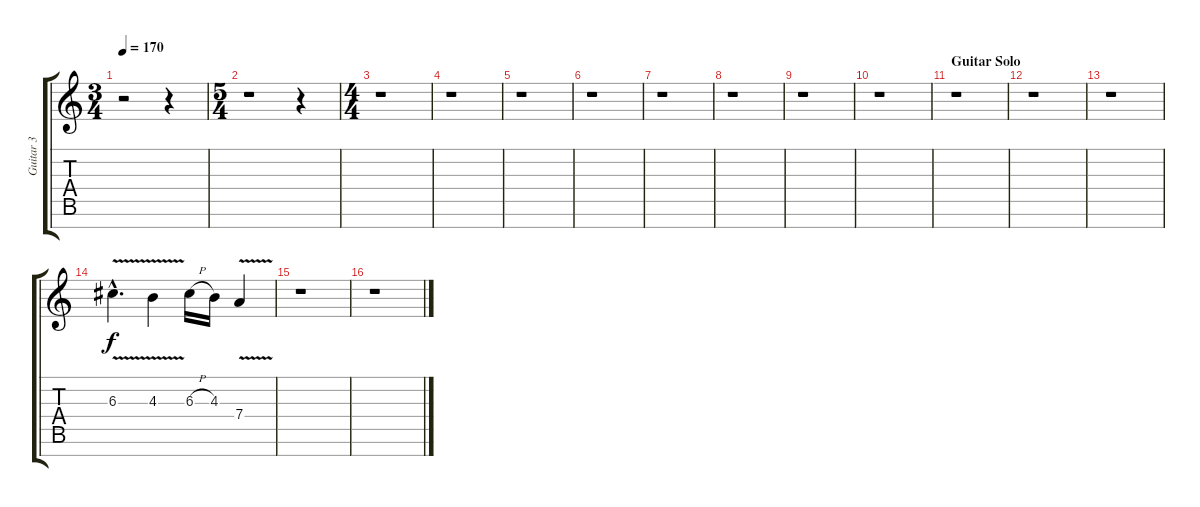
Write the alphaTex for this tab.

\track ("Guitar 3" "Guitar 3") {instrument distortionguitar}
\staff {score tabs}
\tuning (E4 B3 G3 D3 A2 E2 B1) {hide}
\ts (3 4)
\tempo 170
\clef g2
\ks c
r.2{dy f} r.4 |
\ts (5 4)
r.1 r.4 |
\ts (4 4)
\section ("" "")
r.1 |
r.1 |
r.1 |
r.1 |
r.1 |
r.1 |
r.1 |
r.1 |
\section ("" "Guitar Solo")
r.1 |
r.1 |
r.1 |
6.3{v hac}.4{d} 4.3{v}.4 6.3{h}.16 4.3.16 7.4{v}.4 |
r.1 |
r.1
